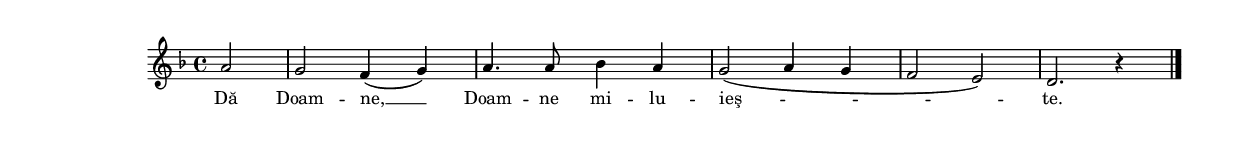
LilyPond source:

\version "2.19.80"
\include "defines.ly"
\include "preamble.ly"

global = {
  \globalPreamble
  \key f \major
}

monoWords = \lyricmode {
  Dă Doam -- ne, __
  Doam -- ne mi -- lu -- ieş -- te.
}

monoMusic = \relative c' {
  \partial 2 a'2
  g2 f4( g4)
  a4. a8 bes4 a4
  g2( a4 g4
  f2 e2)
  d2. r4 \bar "|."
}

\version "2.19.80"
myScore = \new Score \with {
  \override SpacingSpanner.shortest-duration-space = #myNoteSpacing
} <<
  \new Staff { \global \monoMusic }
  \addlyrics { \monoWords }
>>

\score {
  \myScore
  \layout { }
  \midi {
    \midiTempo
    \context {
      \Voice
      \remove "Dynamic_performer"
    }
  }
}

